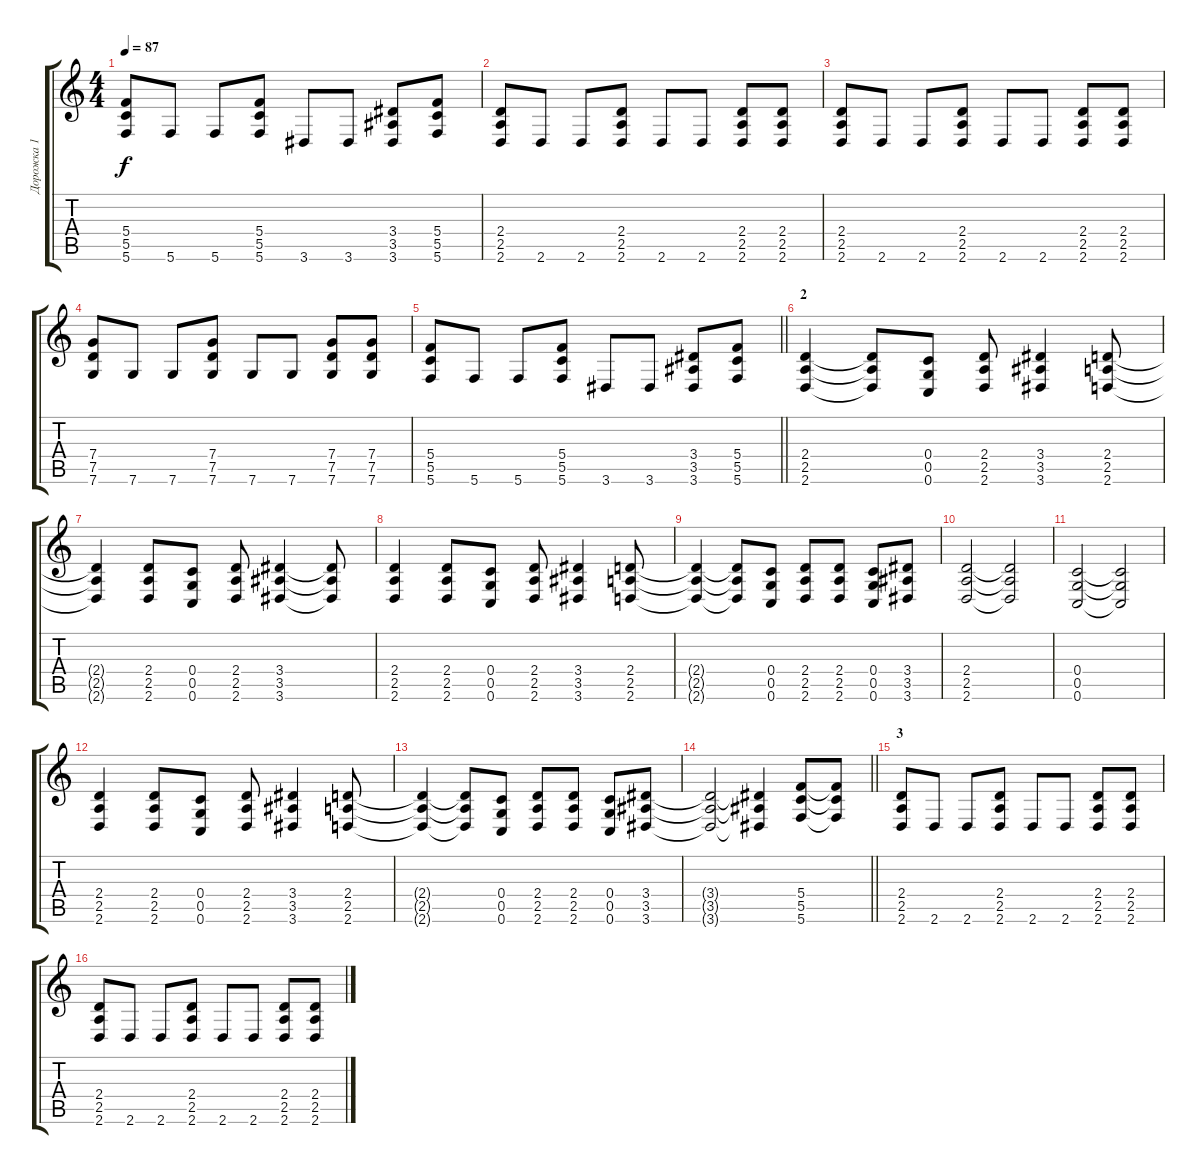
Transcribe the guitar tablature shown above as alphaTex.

\track ("Дорожка 1" "Дорожка 1") {instrument distortionguitar}
\staff {score tabs}
\tuning (D4 A3 F3 C3 G2 C2) {hide}
\ts (4 4)
\tempo 87
\clef g2
\ks c
(5.4 5.5 5.6).8{dy f} 5.6.8 5.6.8 (5.4 5.5 5.6).8 3.6.8 3.6.8 (3.4 3.5 3.6).8 (5.4 5.5 5.6).8 |
(2.4 2.5 2.6).8 2.6.8 2.6.8 (2.4 2.5 2.6).8 2.6.8 2.6.8 (2.4 2.5 2.6).8 (2.4 2.5 2.6).8 |
(2.4 2.5 2.6).8 2.6.8 2.6.8 (2.4 2.5 2.6).8 2.6.8 2.6.8 (2.4 2.5 2.6).8 (2.4 2.5 2.6).8 |
(7.4 7.5 7.6).8 7.6.8 7.6.8 (7.4 7.5 7.6).8 7.6.8 7.6.8 (7.4 7.5 7.6).8 (7.4 7.5 7.6).8 |
\barLineRight lightlight
(5.4 5.5 5.6).8 5.6.8 5.6.8 (5.4 5.5 5.6).8 3.6.8 3.6.8 (3.4 3.5 3.6).8 (5.4 5.5 5.6).8 |
\section ("" "2")
(2.4 2.5 2.6).4 (2.4{t} 2.5{t} 2.6{t}).8 (0.4 0.5 0.6).8 (2.4 2.5 2.6).8 (3.4 3.5 3.6).4 (2.4 2.5 2.6).8 |
(2.4{t} 2.5{t} 2.6{t}).4 (2.4 2.5 2.6).8 (0.4 0.5 0.6).8 (2.4 2.5 2.6).8 (3.4 3.5 3.6).4 (3.4{t} 3.5{t} 3.6{t}).8 |
(2.4 2.5 2.6).4 (2.4 2.5 2.6).8 (0.4 0.5 0.6).8 (2.4 2.5 2.6).8 (3.4 3.5 3.6).4 (2.4 2.5 2.6).8 |
(2.4{t} 2.5{t} 2.6{t}).4 (2.4{t} 2.5{t} 2.6{t}).8 (0.4 0.5 0.6).8 (2.4 2.5 2.6).8 (2.4 2.5 2.6).8 (0.4 0.5 0.6).8 (3.4 3.5 3.6).8 |
(2.4 2.5 2.6).2 (2.4{t} 2.5{t} 2.6{t}).2 |
(0.4 0.5 0.6).2 (0.4{t} 0.5{t} 0.6{t}).2 |
(2.4 2.5 2.6).4 (2.4 2.5 2.6).8 (0.4 0.5 0.6).8 (2.4 2.5 2.6).8 (3.4 3.5 3.6).4 (2.4 2.5 2.6).8 |
(2.4{t} 2.5{t} 2.6{t}).4 (2.4{t} 2.5{t} 2.6{t}).8 (0.4 0.5 0.6).8 (2.4 2.5 2.6).8 (2.4 2.5 2.6).8 (0.4 0.5 0.6).8 (3.4 3.5 3.6).8 |
\barLineRight lightlight
(3.4{t} 3.5{t} 3.6{t}).2 (3.4{t} 3.5{t} 3.6{t}).4 (5.4 5.5 5.6).8 (5.4{t} 5.5{t} 5.6{t}).8 |
\section ("" "3")
(2.4 2.5 2.6).8 2.6.8 2.6.8 (2.4 2.5 2.6).8 2.6.8 2.6.8 (2.4 2.5 2.6).8 (2.4 2.5 2.6).8 |
(2.4 2.5 2.6).8 2.6.8 2.6.8 (2.4 2.5 2.6).8 2.6.8 2.6.8 (2.4 2.5 2.6).8 (2.4 2.5 2.6).8
